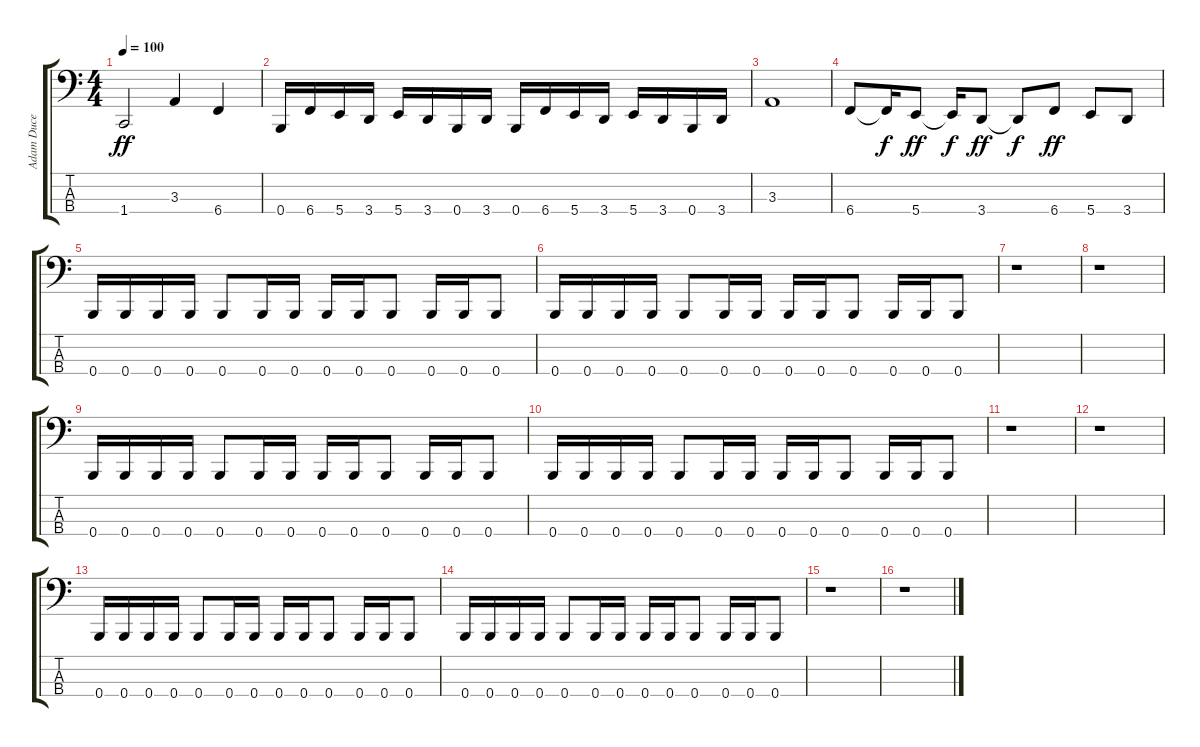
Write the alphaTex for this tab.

\track ("Adam Duce" "Adam Duce") {instrument electricbasspick}
\staff {score tabs}
\tuning (E2 B1 Gb1 B0) {hide}
\ts (4 4)
\tempo 100
\clef f4
\ks c
1.4.2{dy ff} 3.3.4 6.4.4 |
0.4.16 6.4.16 5.4.16 3.4.16 5.4.16 3.4.16 0.4.16 3.4.16 0.4.16 6.4.16 5.4.16 3.4.16 5.4.16 3.4.16 0.4.16 3.4.16 |
3.3.1 |
6.4.8 6.4{t}.16{dy f} 5.4.8{dy ff} 5.4{t}.16{dy f} 3.4.8{dy ff} 3.4{t}.8{dy f} 6.4.8{dy ff} 5.4.8 3.4.8 |
0.4.16 0.4.16 0.4.16 0.4.16 0.4.8 0.4.16 0.4.16 0.4.16 0.4.16 0.4.8 0.4.16 0.4.16 0.4.8 |
0.4.16 0.4.16 0.4.16 0.4.16 0.4.8 0.4.16 0.4.16 0.4.16 0.4.16 0.4.8 0.4.16 0.4.16 0.4.8 |
r.1 |
r.1 |
0.4.16 0.4.16 0.4.16 0.4.16 0.4.8 0.4.16 0.4.16 0.4.16 0.4.16 0.4.8 0.4.16 0.4.16 0.4.8 |
0.4.16 0.4.16 0.4.16 0.4.16 0.4.8 0.4.16 0.4.16 0.4.16 0.4.16 0.4.8 0.4.16 0.4.16 0.4.8 |
r.1 |
r.1 |
0.4.16 0.4.16 0.4.16 0.4.16 0.4.8 0.4.16 0.4.16 0.4.16 0.4.16 0.4.8 0.4.16 0.4.16 0.4.8 |
0.4.16 0.4.16 0.4.16 0.4.16 0.4.8 0.4.16 0.4.16 0.4.16 0.4.16 0.4.8 0.4.16 0.4.16 0.4.8 |
r.1 |
r.1
